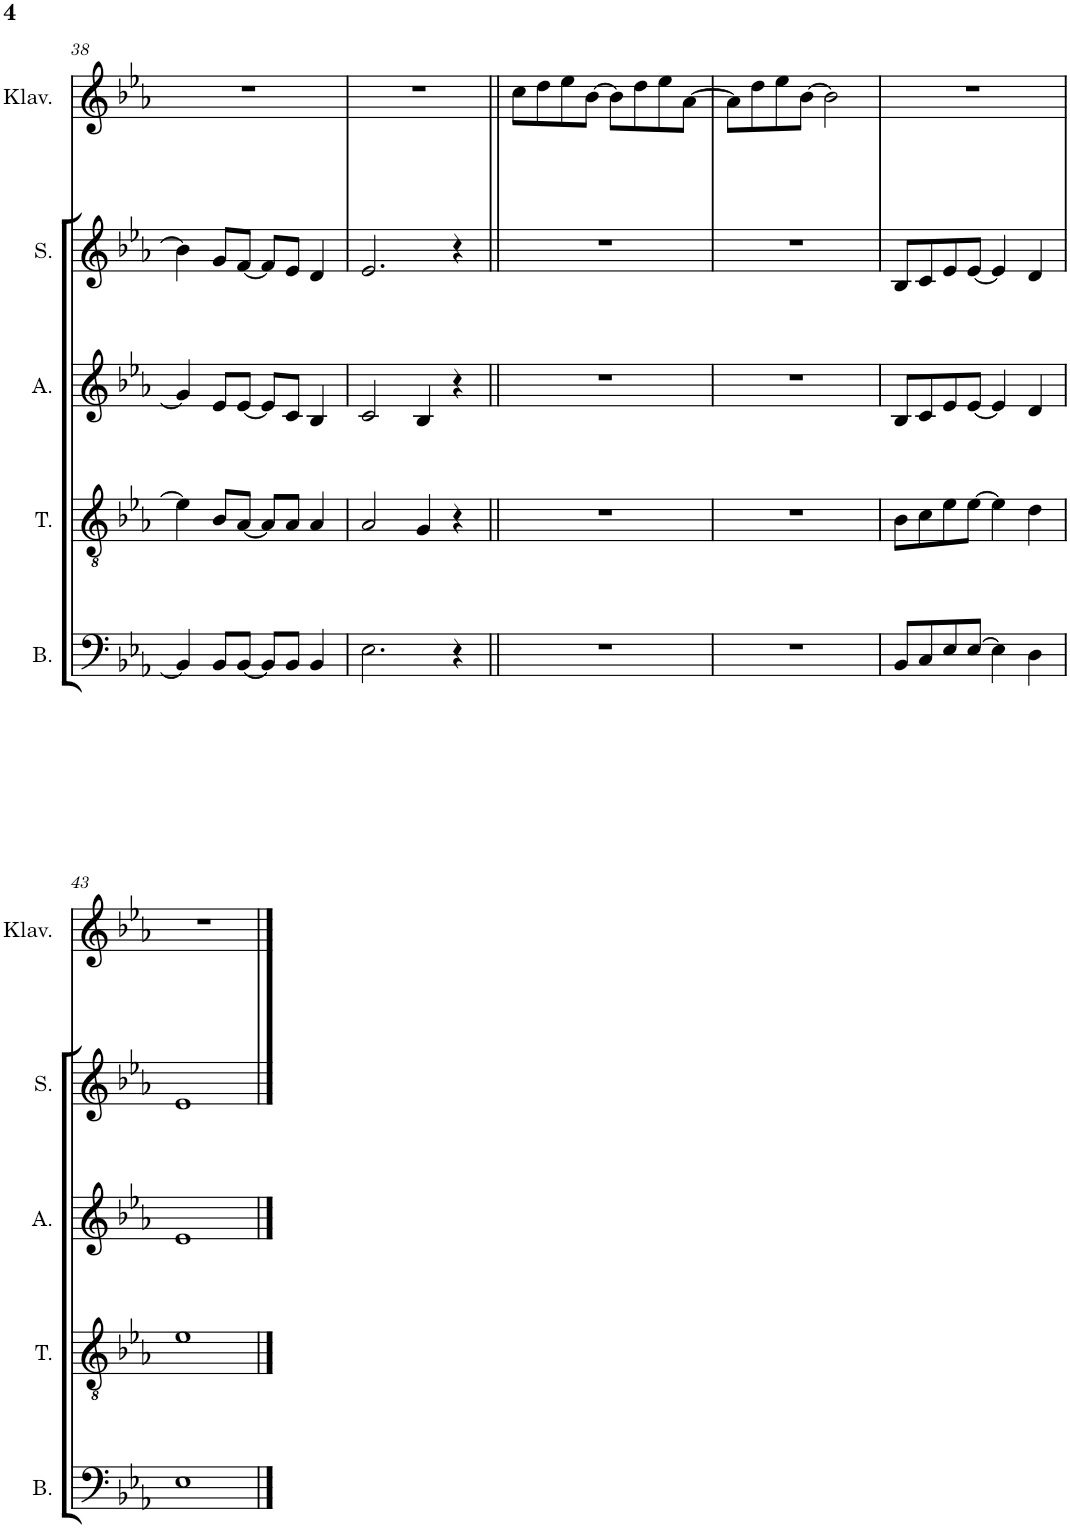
**kern	**kern	**kern	**kern	**kern
*part5	*part4	*part3	*part2	*part1
*staff5	*staff4	*staff3	*staff2	*staff1
*I"Bass	*I"Tenor	*I"Alto	*I"Soprano	*I"Klavier
*I'B.	*I'T.	*I'A.	*I'S.	*I'Klav.
!!LO:PB:g=z
*clefF4	*clefGv2	*clefG2	*clefG2	*clefG2
*	*Trd1c2	*	*	*
*k[b-e-a-]	*k[b-e-a-]	*k[b-e-a-]	*k[b-e-a-]	*k[b-e-a-]
*M4/4	*M4/4	*M4/4	*M4/4	*M4/4
=38	=38	=38	=38	=38
4BB-/]	4e-\]	4g/]	4b-\]	1r
8BB-/L	8B-/L	8e-/L	8g/L	.
[8BB-/J	[8A-/J	[8e-/J	[8f/J	.
8BB-/L]	8A-/L]	8e-/L]	8f/L]	.
8BB-/J	8A-/J	8c/J	8e-/J	.
4BB-/	4A-/	4B-/	4d/	.
=39	=39	=39	=39	=39
2.E-\	2A-/	2c/	2.e-/	1r
.	4G/	4B-/	.	.
4r	4r	4r	4r	.
=40||	=40||	=40||	=40||	=40||
1r	1r	1r	1r	8cc\L
.	.	.	.	8dd\
.	.	.	.	8ee-\
.	.	.	.	[8b-\J
.	.	.	.	8b-\L]
.	.	.	.	8dd\
.	.	.	.	8ee-\
.	.	.	.	[8a-\J
=41	=41	=41	=41	=41
1r	1r	1r	1r	8a-\L]
.	.	.	.	8dd\
.	.	.	.	8ee-\
.	.	.	.	[8b-\J
.	.	.	.	2b-\]
=42	=42	=42	=42	=42
8BB-/L	8B-\L	8B-/L	8B-/L	1r
8C/	8c\	8c/	8c/	.
8E-/	8e-\	8e-/	8e-/	.
[8E-/J	[8e-\J	[8e-/J	[8e-/J	.
4E-\]	4e-\]	4e-/]	4e-/]	.
4D\	4d\	4d/	4d/	.
!!LO:LB:g=z
=43	=43	=43	=43	=43
1E-	1e-	1e-	1e-	1r
==	==	==	==	==
*-	*-	*-	*-	*-
